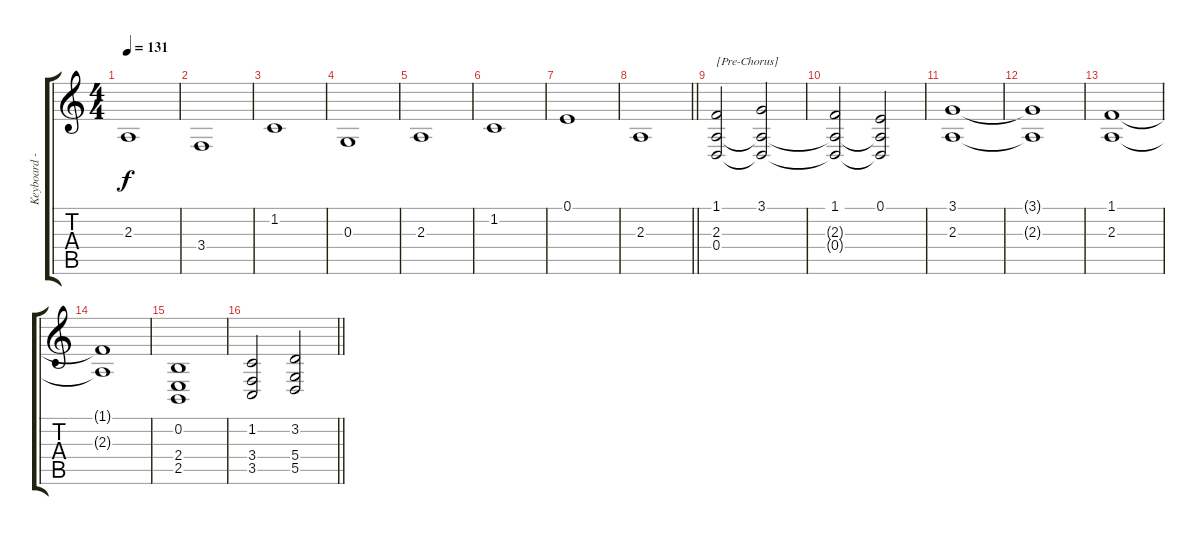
\track ("Keyboard - Strings" "Keyboard -") {instrument stringensemble1}
\staff {score tabs}
\tuning (E4 B3 G3 D3 A2 E2) {hide}
\ts (4 4)
\tempo 131
\clef g2
\ks c
2.3.1{dy f} |
3.4.1 |
1.2.1 |
0.3.1 |
2.3.1 |
1.2.1 |
0.1.1 |
\barLineRight lightlight
2.3.1 |
(1.1 2.3 0.4).2{txt "[Pre-Chorus]" volume 7} (3.1 2.3{t} 0.4{t}).2 |
(1.1 2.3{t} 0.4{t}).2 (0.1 2.3{t} 0.4{t}).2 |
(3.1 2.3).1 |
(3.1{t} 2.3{t}).1 |
(1.1 2.3).1 |
(1.1{t} 2.3{t}).1 |
(0.2 2.4 2.5).1{volume 10} |
\barLineRight lightlight
(1.2 3.4 3.5).2 (3.2 5.4 5.5).2
